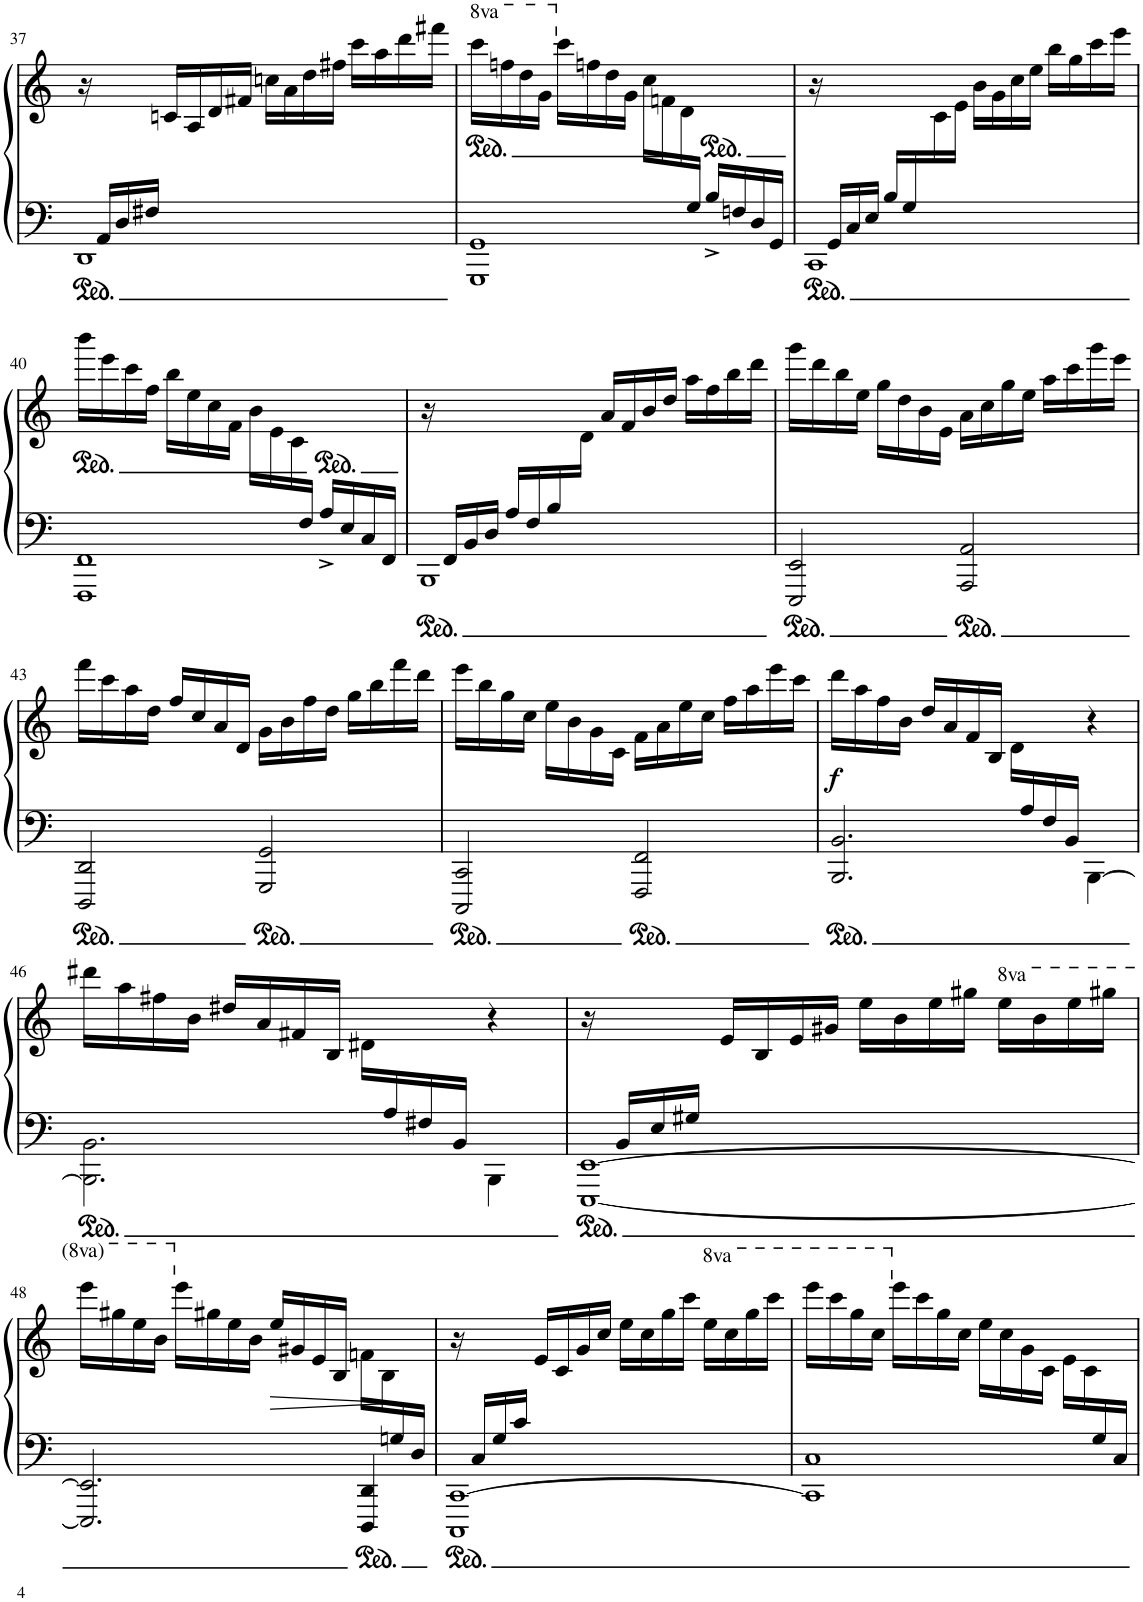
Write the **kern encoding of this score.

**kern	**kern	**dynam
*part1	*part1	*part1
*staff2	*staff1	*staff1/2
*I"Piano	*	*
*I'Pno	*	*
!!LO:PB:g=z
*clefF4	*clefG2	*
*k[]	*k[]	*
*M4/4	*M4/4	*
*met(c)	*met(c)	*
=37	=37	=37
*^	*	*
16ryy	1DD	16r	.
16AA/LL	.	8.ryy	.
16D/	.	.	.
16F#X/JJ	.	.	.
2.ryy	.	16cn/LL	.
.	.	16A/	.
.	.	16d/	.
.	.	16f#X/JJ	.
.	.	16ccn\LL	.
.	.	16a\	.
.	.	16dd\	.
.	.	16ff#X\JJ	.
.	.	16ccc\LL	.
.	.	16aa\	.
.	.	16ddd\	.
.	.	16fff#X\JJ	.
=38	=38	=38	=38
*	*	*8va	*
8.ryy	1GGG 1GG	16cccc\LL	.
.	.	16fffn\	.
.	.	16ddd\	.
.	.	16gg\JJ	.
*	*	*X8va	*
.	.	16ccc\LL	.
.	.	16ffn\	.
.	.	16dd\	.
.	.	16g\JJ	.
.	.	16cc\LL	.
.	.	16fn\	.
.	.	16d\	.
16G/JJ	.	16ryy	.
16B^/LL	.	4ryy	.
16Fn/	.	.	.
16D/	.	.	.
16GG/JJ	.	.	.
=39	=39	=39	=39
16ryy	1CC	16r	.
16GG/LL	.	16ryy	.
16C/	.	.	.
16E/JJ	.	.	.
16B/LL	.	.	.
16G/	.	.	.
2ryy	.	16c\	.
.	.	16e\JJ	.
.	.	16b\LL	.
.	.	16g\	.
.	.	16cc\	.
.	.	16ee\JJ	.
.	.	16bb\LL	.
.	.	16gg\	.
8ryy	.	16ccc\	.
.	.	16eee\JJ	.
!!LO:LB:g=z
=40	=40	=40	=40
8.ryy	1FFF 1FF	16bbb\LL	.
.	.	16eee\	.
.	.	16ccc\	.
.	.	16ff\JJ	.
.	.	16bb\LL	.
.	.	16ee\	.
.	.	16cc\	.
.	.	16f\JJ	.
.	.	16b\LL	.
.	.	16e\	.
.	.	16c\	.
16F/JJ	.	16ryy	.
16A^/LL	.	4ryy	.
16E/	.	.	.
16C/	.	.	.
16FF/JJ	.	.	.
=41	=41	=41	=41
16ryy	1BBB	16r	.
16FF/LL	.	4.ryy	.
16BB/	.	.	.
16D/JJ	.	.	.
16A/LL	.	.	.
16F/	.	.	.
16B/	.	.	.
2ryy	.	16d\JJ	.
.	.	16a/LL	.
.	.	16f/	.
.	.	16b/	.
.	.	16dd/JJ	.
.	.	16aa\LL	.
.	.	16ff\	.
.	.	16bb\	.
16ryy	.	16ddd\JJ	.
*v	*v	*	*
=42	=42	=42
2EEE/ 2EE/	16ggg\LL	.
.	16ddd\	.
.	16bb\	.
.	16ee\JJ	.
.	16gg\LL	.
.	16dd\	.
.	16b\	.
.	16e\JJ	.
2AAA/ 2AA/	16a\LL	.
.	16cc\	.
.	16gg\	.
.	16ee\JJ	.
.	16aa\LL	.
.	16ccc\	.
.	16ggg\	.
.	16eee\JJ	.
!!LO:LB:g=z
=43	=43	=43
2DDD/ 2DD/	16fff\LL	.
.	16ccc\	.
.	16aa\	.
.	16dd\JJ	.
.	16ff/LL	.
.	16cc/	.
.	16a/	.
.	16d/JJ	.
2GGG/ 2GG/	16g\LL	.
.	16b\	.
.	16ff\	.
.	16dd\JJ	.
.	16gg\LL	.
.	16bb\	.
.	16fff\	.
.	16ddd\JJ	.
=44	=44	=44
2CCC/ 2CC/	16eee\LL	.
.	16bb\	.
.	16gg\	.
.	16cc\JJ	.
.	16ee\LL	.
.	16b\	.
.	16g\	.
.	16c\JJ	.
2FFF/ 2FF/	16f\LL	.
.	16a\	.
.	16ee\	.
.	16cc\JJ	.
.	16ff\LL	.
.	16aa\	.
.	16eee\	.
.	16ccc\JJ	.
=45	=45	=45
*^	*	*
!	!	!	!LO:DY:b
16ryy	2.BBB/ 2.BB/	16ddd\LL	f
.	.	16aa\	.
.	.	16ff\	.
.	.	16b\JJ	.
.	.	16dd/LL	.
.	.	16a/	.
.	.	16f/	.
.	.	16B/JJ	.
.	.	16d\LL	.
16A/	.	8.ryy	.
16F/	.	.	.
16BB/JJ	.	.	.
4ryy	[4BBB\	4r	.
!!LO:LB:g=z
=46	=46	=46	=46
16ryy	2.BBB\] 2.BB\	16ddd#X\LL	.
.	.	16aa\	.
.	.	16ff#X\	.
.	.	16b\JJ	.
.	.	16dd#X/LL	.
.	.	16a/	.
.	.	16f#X/	.
.	.	16B/JJ	.
.	.	16d#X\LL	.
16A/	.	8.ryy	.
16F#X/	.	.	.
16BB/JJ	.	.	.
4ryy	4BBB\	4r	.
=47	=47	=47	=47
16ryy	[1EEE [1EE	16r	.
16BB/LL	.	8.ryy	.
16E/	.	.	.
16G#X/JJ	.	.	.
2.ryy	.	16e/LL	.
.	.	16B/	.
.	.	16e/	.
.	.	16g#X/JJ	.
.	.	16ee\LL	.
.	.	16b\	.
.	.	16ee\	.
.	.	16gg#X\JJ	.
*	*	*8va	*
.	.	16eee\LL	.
.	.	16bb\	.
.	.	16eee\	.
.	.	16ggg#X\JJ	.
!!LO:LB:g=z
=48	=48	=48	=48
2..ryy	2.EEE/] 2.EE/]	16eeee\LL	.
.	.	16ggg#X\	.
.	.	16eee\	.
.	.	16bb\JJ	.
*	*	*X8va	*
.	.	16eee\LL	.
.	.	16gg#X\	.
.	.	16ee\	.
.	.	16b\JJ	.
!	!	!	!LO:HP:b
.	.	16ee/LL	>
.	.	16g#X/	.
.	.	16e/	.
.	.	16B/JJ	.
.	4DDD/ 4DD/	16fn\LL	.
.	.	16B\	.
16Gn/	.	8ryy	.
16D/JJ	.	.	]
=49	=49	=49	=49
16ryy	1CCC [1CC	16r	.
16C/LL	.	8.ryy	.
16G/	.	.	.
16c/JJ	.	.	.
2.ryy	.	16e/LL	.
.	.	16c/	.
.	.	16g/	.
.	.	16cc/JJ	.
.	.	16ee\LL	.
.	.	16cc\	.
.	.	16gg\	.
.	.	16ccc\JJ	.
*	*	*8va	*
.	.	16eee\LL	.
.	.	16ccc\	.
.	.	16ggg\	.
.	.	16cccc\JJ	.
=50	=50	=50	=50
2..ryy	1CC] 1C	16eeee\LL	.
.	.	16cccc\	.
.	.	16ggg\	.
.	.	16ccc\JJ	.
*	*	*X8va	*
.	.	16eee\LL	.
.	.	16ccc\	.
.	.	16gg\	.
.	.	16cc\JJ	.
.	.	16ee\LL	.
.	.	16cc\	.
.	.	16g\	.
.	.	16c\JJ	.
.	.	16e\LL	.
.	.	16c\	.
16G/	.	8ryy	.
16C/JJ	.	.	.
*v	*v	*	*
=	=	=
*-	*-	*-
